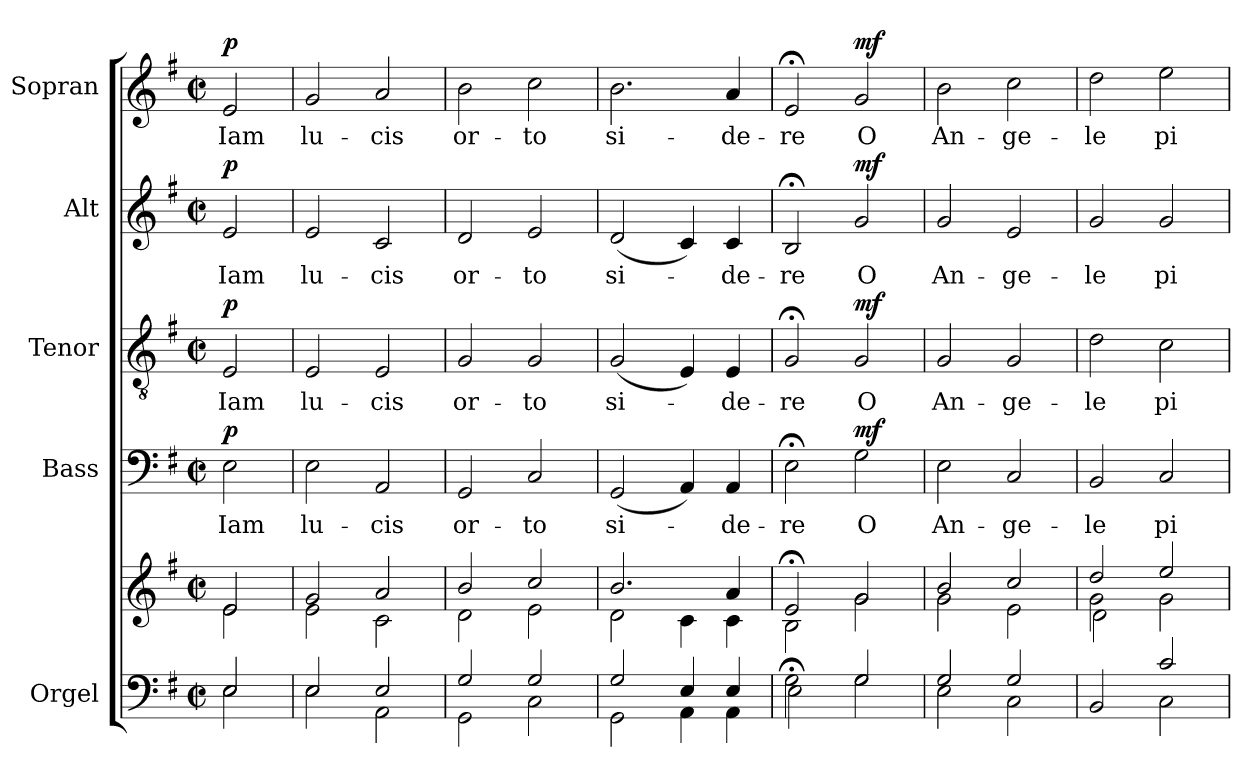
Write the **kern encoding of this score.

**kern	**kern	**kern	**text	**dynam	**kern	**text	**dynam	**kern	**text	**dynam	**kern	**text	**dynam
*part5	*part5	*part4	*part4	*part4	*part3	*part3	*part3	*part2	*part2	*part2	*part1	*part1	*part1
*staff6	*staff5	*staff4	*staff4	*staff4	*staff3	*staff3	*staff3	*staff2	*staff2	*staff2	*staff1	*staff1	*staff1
*I"Orgel	*	*I"Bass	*	*	*I"Tenor	*	*	*I"Alt	*	*	*I"Sopran	*	*
*I'Org.	*	*I'B.	*	*	*I'T.	*	*	*I'A.	*	*	*I'S.	*	*
!!LO:PB:g=z
*clefF4	*clefG2	*clefF4	*	*	*clefGv2	*	*	*clefG2	*	*	*clefG2	*	*
*	*	*	*	*	*ITrd7c12	*	*	*	*	*	*	*	*
*k[f#]	*k[f#]	*k[f#]	*	*	*k[f#]	*	*	*k[f#]	*	*	*k[f#]	*	*
*G:	*G:	*G:	*	*	*G:	*	*	*G:	*	*	*G:	*	*
*M2/2	*M2/2	*M2/2	*	*	*M2/2	*	*	*M2/2	*	*	*M2/2	*	*
*met(c|)	*met(c|)	*met(c|)	*	*	*met(c|)	*	*	*met(c|)	*	*	*met(c|)	*	*
=	=	=	=	=	=	=	=	=	=	=	=	=	=
*^	*^	*	*	*	*	*	*	*	*	*	*	*	*
!	!	!	!	!	!LO:LY:b:color=#000000	!	!	!	!	!	!	!	!	!	!
!	!	!	!	!	!	!	!	!LO:LY:b:color=#000000	!	!	!	!	!	!	!
!	!	!	!	!	!	!	!	!	!	!	!LO:LY:b:color=#000000	!	!	!	!
!	!	!	!	!	!	!	!	!	!	!	!	!	!	!LO:LY:b:color=#000000	!
2Ei/	2Ei\	2ei/	2ei\	2Ei\	Iam	p	2EEi/	Iam	p	2ei/	Iam	p	2ei/	Iam	p
=1	=1	=1	=1	=1	=1	=1	=1	=1	=1	=1	=1	=1	=1	=1	=1
!	!	!	!	!	!LO:LY:b:color=#000000	!	!	!	!	!	!	!	!	!	!
!	!	!	!	!	!	!	!	!LO:LY:b:color=#000000	!	!	!	!	!	!	!
!	!	!	!	!	!	!	!	!	!	!	!LO:LY:b:color=#000000	!	!	!	!
!	!	!	!	!	!	!	!	!	!	!	!	!	!	!LO:LY:b:color=#000000	!
2Ei/	2Ei\	2gi/	2ei\	2Ei\	lu-	.	2EEi/	lu-	.	2ei/	lu-	.	2gi/	lu-	.
!	!	!	!	!	!LO:LY:b:color=#000000	!	!	!	!	!	!	!	!	!	!
!	!	!	!	!	!	!	!	!LO:LY:b:color=#000000	!	!	!	!	!	!	!
!	!	!	!	!	!	!	!	!	!	!	!LO:LY:b:color=#000000	!	!	!	!
!	!	!	!	!	!	!	!	!	!	!	!	!	!	!LO:LY:b:color=#000000	!
2Ei/	2AAi\	2ai/	2ci\	2AAi/	-cis	.	2EEi/	-cis	.	2ci/	-cis	.	2ai/	-cis	.
=2	=2	=2	=2	=2	=2	=2	=2	=2	=2	=2	=2	=2	=2	=2	=2
!	!	!	!	!	!LO:LY:b:color=#000000	!	!	!	!	!	!	!	!	!	!
!	!	!	!	!	!	!	!	!LO:LY:b:color=#000000	!	!	!	!	!	!	!
!	!	!	!	!	!	!	!	!	!	!	!LO:LY:b:color=#000000	!	!	!	!
!	!	!	!	!	!	!	!	!	!	!	!	!	!	!LO:LY:b:color=#000000	!
2Gi/	2GGi\	2bi/	2di\	2GGi/	or-	.	2GGi/	or-	.	2di/	or-	.	2bi\	or-	.
!	!	!	!	!	!LO:LY:b:color=#000000	!	!	!	!	!	!	!	!	!	!
!	!	!	!	!	!	!	!	!LO:LY:b:color=#000000	!	!	!	!	!	!	!
!	!	!	!	!	!	!	!	!	!	!	!LO:LY:b:color=#000000	!	!	!	!
!	!	!	!	!	!	!	!	!	!	!	!	!	!	!LO:LY:b:color=#000000	!
2Gi/	2Ci\	2cci/	2ei\	2Ci/	-to	.	2GGi/	-to	.	2ei/	-to	.	2cci\	-to	.
=3	=3	=3	=3	=3	=3	=3	=3	=3	=3	=3	=3	=3	=3	=3	=3
!	!	!	!	!	!LO:LY:b:color=#000000	!	!	!	!	!	!	!	!	!	!
!	!	!	!	!	!	!	!	!LO:LY:b:color=#000000	!	!	!	!	!	!	!
!	!	!	!	!	!	!	!	!	!	!	!LO:LY:b:color=#000000	!	!	!	!
!	!	!	!	!	!	!	!	!	!	!	!	!	!	!LO:LY:b:color=#000000	!
2Gi/	2GGi\	2.bi/	2di\	(2GGi/	si-	.	(2GGi/	si-	.	(2di/	si-	.	2.bi\	si-	.
4Ei/	4AAi\	.	4ci\	4AAi/)	.	.	4EEi/)	.	.	4ci/)	.	.	.	.	.
!	!	!	!	!	!LO:LY:b:color=#000000	!	!	!	!	!	!	!	!	!	!
!	!	!	!	!	!	!	!	!LO:LY:b:color=#000000	!	!	!	!	!	!	!
!	!	!	!	!	!	!	!	!	!	!	!LO:LY:b:color=#000000	!	!	!	!
!	!	!	!	!	!	!	!	!	!	!	!	!	!	!LO:LY:b:color=#000000	!
4Ei/	4AAi\	4ai/	4ci\	4AAi/	-de-	.	4EEi/	-de-	.	4ci/	-de-	.	4ai/	-de-	.
=4	=4	=4	=4	=4	=4	=4	=4	=4	=4	=4	=4	=4	=4	=4	=4
!	!	!	!	!	!LO:LY:b:color=#000000	!	!	!	!	!	!	!	!	!	!
!	!	!	!	!	!	!	!	!LO:LY:b:color=#000000	!	!	!	!	!	!	!
!	!	!	!	!	!	!	!	!	!	!	!LO:LY:b:color=#000000	!	!	!	!
!	!	!	!	!	!	!	!	!	!	!	!	!	!	!LO:LY:b:color=#000000	!
2G;i\	2Ei\	2e;i/	2Bi\	2E;i\	-re	.	2GG;i/	-re	.	2B;i/	-re	.	2e;i/	-re	.
!	!	!	!	!	!LO:LY:b:color=#000000	!	!	!	!	!	!	!	!	!	!
!	!	!	!	!	!	!	!	!LO:LY:b:color=#000000	!	!	!	!	!	!	!
!	!	!	!	!	!	!	!	!	!	!	!LO:LY:b:color=#000000	!	!	!	!
!	!	!	!	!	!	!	!	!	!	!	!	!	!	!LO:LY:b:color=#000000	!
2Gi/	2Gi\	2gi/	2gi\	2Gi\	O	mf	2GGi/	O	mf	2gi/	O	mf	2gi/	O	mf
=5	=5	=5	=5	=5	=5	=5	=5	=5	=5	=5	=5	=5	=5	=5	=5
!	!	!	!	!	!LO:LY:b:color=#000000	!	!	!	!	!	!	!	!	!	!
!	!	!	!	!	!	!	!	!LO:LY:b:color=#000000	!	!	!	!	!	!	!
!	!	!	!	!	!	!	!	!	!	!	!LO:LY:b:color=#000000	!	!	!	!
!	!	!	!	!	!	!	!	!	!	!	!	!	!	!LO:LY:b:color=#000000	!
2Gi/	2Ei\	2bi/	2gi\	2Ei\	An-	.	2GGi/	An-	.	2gi/	An-	.	2bi\	An-	.
!	!	!	!	!	!LO:LY:b:color=#000000	!	!	!	!	!	!	!	!	!	!
!	!	!	!	!	!	!	!	!LO:LY:b:color=#000000	!	!	!	!	!	!	!
!	!	!	!	!	!	!	!	!	!	!	!LO:LY:b:color=#000000	!	!	!	!
!	!	!	!	!	!	!	!	!	!	!	!	!	!	!LO:LY:b:color=#000000	!
2Gi/	2Ci\	2cci/	2ei\	2Ci/	-ge-	.	2GGi/	-ge-	.	2ei/	-ge-	.	2cci\	-ge-	.
!!LO:LB:g=z
=6	=6	=6	=6	=6	=6	=6	=6	=6	=6	=6	=6	=6	=6	=6	=6
*	*	*	*^	*	*	*	*	*	*	*	*	*	*	*	*
!	!	!	!	!	!	!LO:LY:b:color=#000000	!	!	!	!	!	!	!	!	!	!
!	!	!	!	!	!	!	!	!	!LO:LY:b:color=#000000	!	!	!	!	!	!	!
!	!	!	!	!	!	!	!	!	!	!	!	!LO:LY:b:color=#000000	!	!	!	!
!	!	!	!	!	!	!	!	!	!	!	!	!	!	!	!LO:LY:b:color=#000000	!
2ryy	2BBi/	2ddi/	2gi\	2di\	2BBi/	-le	.	2Di\	-le	.	2gi/	-le	.	2ddi\	-le	.
!	!	!	!	!	!	!LO:LY:b:color=#000000	!	!	!	!	!	!	!	!	!	!
!	!	!	!	!	!	!	!	!	!LO:LY:b:color=#000000	!	!	!	!	!	!	!
!	!	!	!	!	!	!	!	!	!	!	!	!LO:LY:b:color=#000000	!	!	!	!
!	!	!	!	!	!	!	!	!	!	!	!	!	!	!	!LO:LY:b:color=#000000	!
2ci/	2Ci\	2eei/	2gi\	2ryy	2Ci/	pi-	.	2Ci\	pi-	.	2gi/	pi-	.	2eei\	pi-	.
*v	*v	*	*	*	*	*	*	*	*	*	*	*	*	*	*	*
*	*v	*v	*v	*	*	*	*	*	*	*	*	*	*	*	*
=	=	=	=	=	=	=	=	=	=	=	=	=	=
*-	*-	*-	*-	*-	*-	*-	*-	*-	*-	*-	*-	*-	*-
